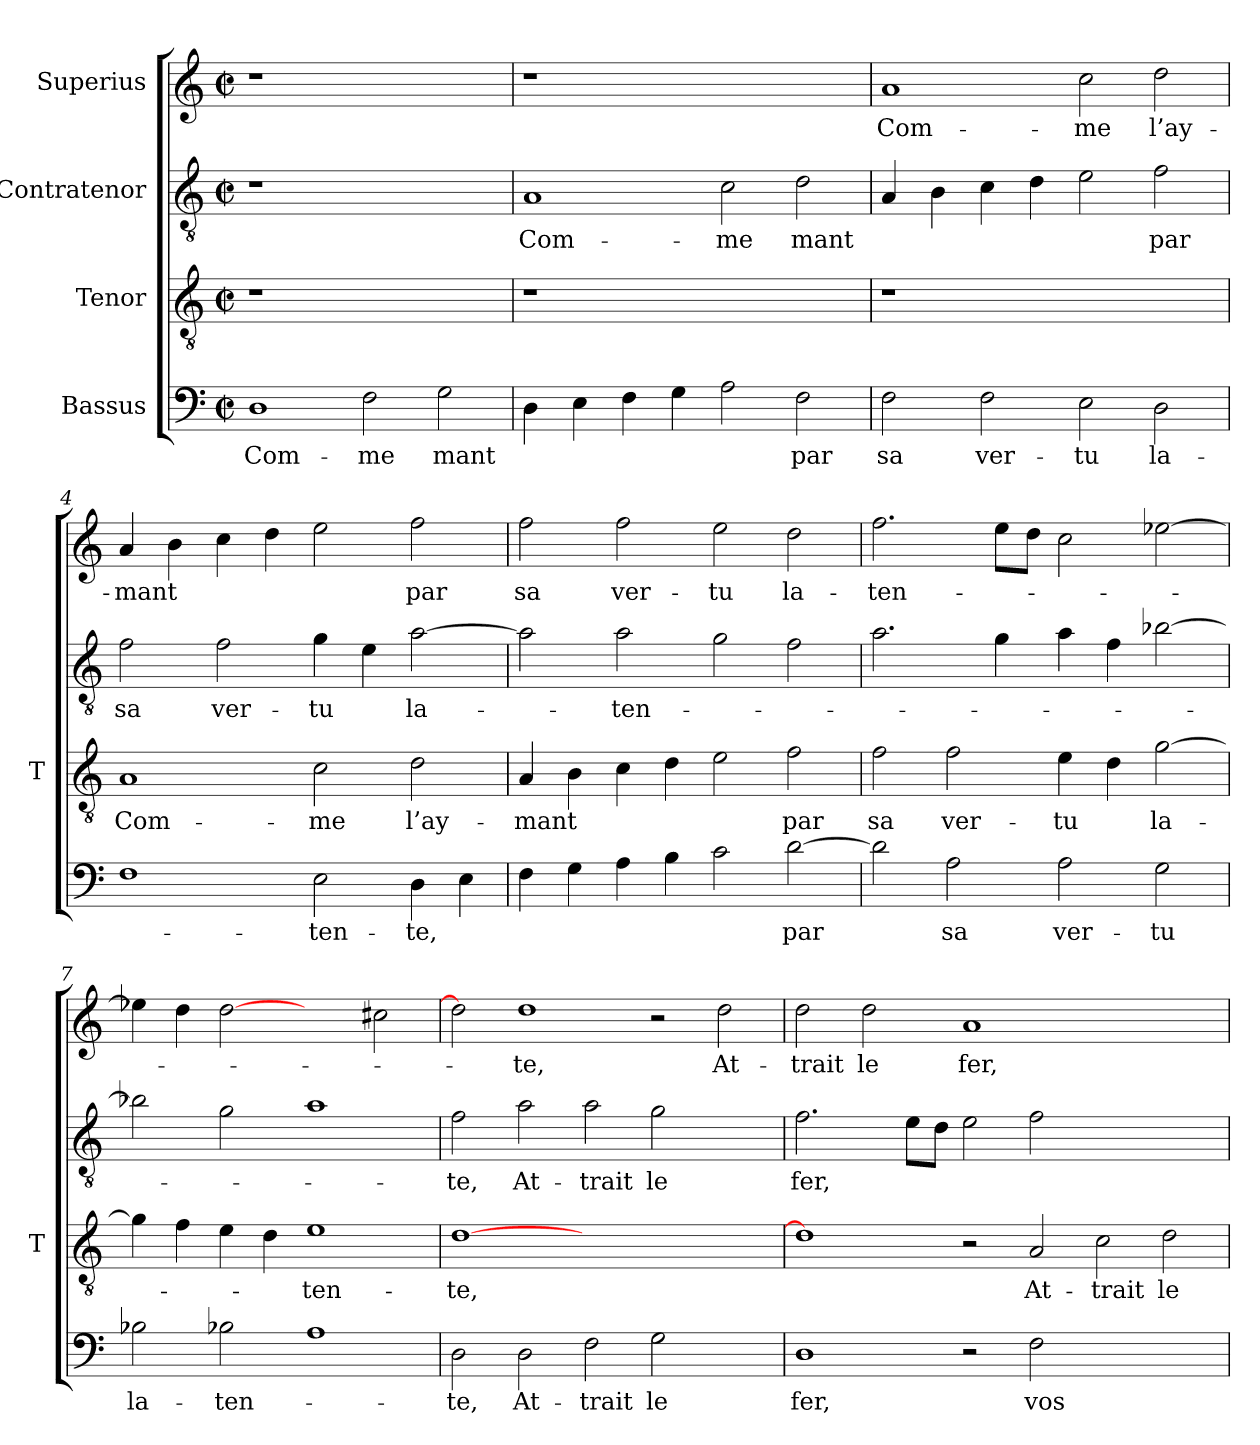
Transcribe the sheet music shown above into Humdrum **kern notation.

**kern	**text	**kern	**text	**kern	**text	**kern	**text
*part4	*part4	*part3	*part3	*part2	*part2	*part1	*part1
*staff4	*staff4	*staff3	*staff3	*staff2	*staff2	*staff1	*staff1
*I"Bassus	*	*I"Tenor	*	*I"Contratenor	*	*I"Superius	*
*	*	*I'T	*	*	*	*	*
*clefF4	*	*clefGv2	*	*clefGv2	*	*clefG2	*
*k[]	*	*k[]	*	*k[]	*	*k[]	*
*C:	*	*C:	*	*C:	*	*C:	*
*M2/2	*	*M2/2	*	*M2/2	*	*M2/2	*
*met(c|)	*	*met(c|)	*	*met(c|)	*	*met(c|)	*
=1	=1	=1	=1	=1	=1	=1	=1
1D	Com-	1r	.	1r	.	1r	.
2F	-me	1ryy	.	1ryy	.	1ryy	.
2G	-mant	.	.	.	.	.	.
=2	=2	=2	=2	=2	=2	=2	=2
4D	.	1r	.	1A	Com-	1r	.
4E	.	.	.	.	.	.	.
4F	.	.	.	.	.	.	.
4G	.	.	.	.	.	.	.
2A	.	1ryy	.	2c	-me	1ryy	.
2F	-par	.	.	2d	-mant	.	.
=3	=3	=3	=3	=3	=3	=3	=3
2F	-sa	1r	.	4A	.	1a	Com-
.	.	.	.	4B	.	.	.
2F	ver-	.	.	4c	.	.	.
.	.	.	.	4d	.	.	.
2E	-tu	1ryy	.	2e	.	2cc	-me
2D	la-	.	.	2f	-par	2dd	l’ay-
=4	=4	=4	=4	=4	=4	=4	=4
1F	.	1A	Com-	2f	-sa	4a	-mant
.	.	.	.	.	.	4b	.
.	.	.	.	2f	ver-	4cc	.
.	.	.	.	.	.	4dd	.
2E	ten-	2c	-me	4g	-tu	2ee	.
.	.	.	.	4e	.	.	.
4D	-te,	2d	l’ay-	[2a	la-	2ff	-par
4E	.	.	.	.	.	.	.
!!LO:LB:g=z
=5	=5	=5	=5	=5	=5	=5	=5
4F	.	4A	-mant	2a]	.	2ff	-sa
4G	.	4B	.	.	.	.	.
4A	.	4c	.	2a	ten-	2ff	ver-
4B	.	4d	.	.	.	.	.
2c	.	2e	.	2g	.	2ee	-tu
[2d	-par	2f	-par	2f	.	2dd	la-
=6	=6	=6	=6	=6	=6	=6	=6
2d]	.	2f	-sa	2.a	.	2.ff	ten-
2A	-sa	2f	ver-	.	.	.	.
.	.	.	.	4g	.	8eeL	.
.	.	.	.	.	.	8ddJ	.
2A	ver-	4e	-tu	4a	.	2cc	.
.	.	4d	.	4f	.	.	.
2G	-tu	[2g	la-	[2b-X	.	[2ee-X	.
=7	=7	=7	=7	=7	=7	=7	=7
2B-X	la-	4g]	.	2b-X]	.	4ee-X]	.
.	.	4f	.	.	.	4dd	.
2B-X	ten-	4e	.	2g	.	[2dd	.
.	.	4d	.	.	.	.	.
1A	.	1e	ten-	1a	.	2ryy	.
.	.	.	.	.	.	2cc#X	.
=8	=8	=8	=8	=8	=8	=8	=8
2D	-te,	[1d	-te,	2f	-te,	2dd]	.
2D	At-	.	.	2a	At-	1dd	-te,
2F	-trait	1.ryy	.	2a	-trait	.	.
2G	-le	.	.	2g	-le	2r	.
2ryy	.	.	.	2ryy	.	2dd	At-
=9	=9	=9	=9	=9	=9	=9	=9
1D	-fer,	1d]	.	2.f	-fer,	2dd	-trait
.	.	.	.	.	.	2dd	-le
.	.	.	.	8eL	.	.	.
.	.	.	.	8dJ	.	.	.
2r	.	2r	.	2e	.	1a	-fer,
2F	vos-	2A	At-	2f	.	.	.
1ryy	.	2c	-trait	1ryy	.	1ryy	.
.	.	2d	-le	.	.	.	.
=	=	=	=	=	=	=	=
*-	*-	*-	*-	*-	*-	*-	*-
